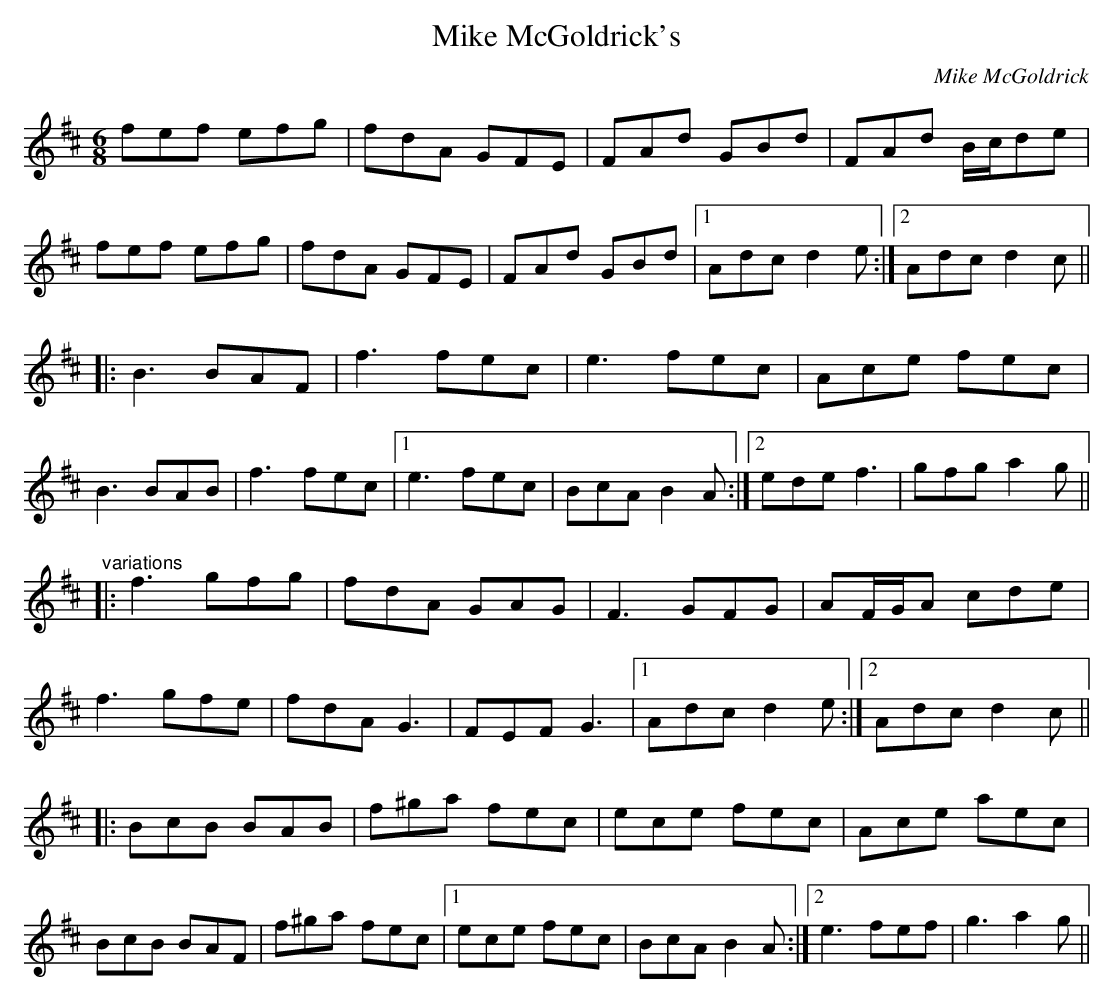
X:1
T:Mike McGoldrick's
C:Mike McGoldrick
M:6/8
L:1/8
K:D
fef efg|fdA GFE|FAd GBd|FAd B/c/de|
fef efg|fdA GFE|FAd GBd|1 Adc d2e:|2 Adc d2c||
|:B3 BAF|f3 fec|e3 fec|Ace fec|
B3 BAB|f3 fec|1 e3 fec|BcA B2A:|2 ede f3|gfg a2g||
"variations"
|:f3 gfg|fdA GAG|F3 GFG|AF/G/A cde|
f3 gfe|fdA G3|FEF G3|1 Adc d2e:|2 Adc d2c||
|:BcB BAB|f^ga fec|ece fec|Ace aec|
BcB BAF|f^ga fec|1 ece fec|BcA B2A:|2 e3 fef|g3 a2g||
